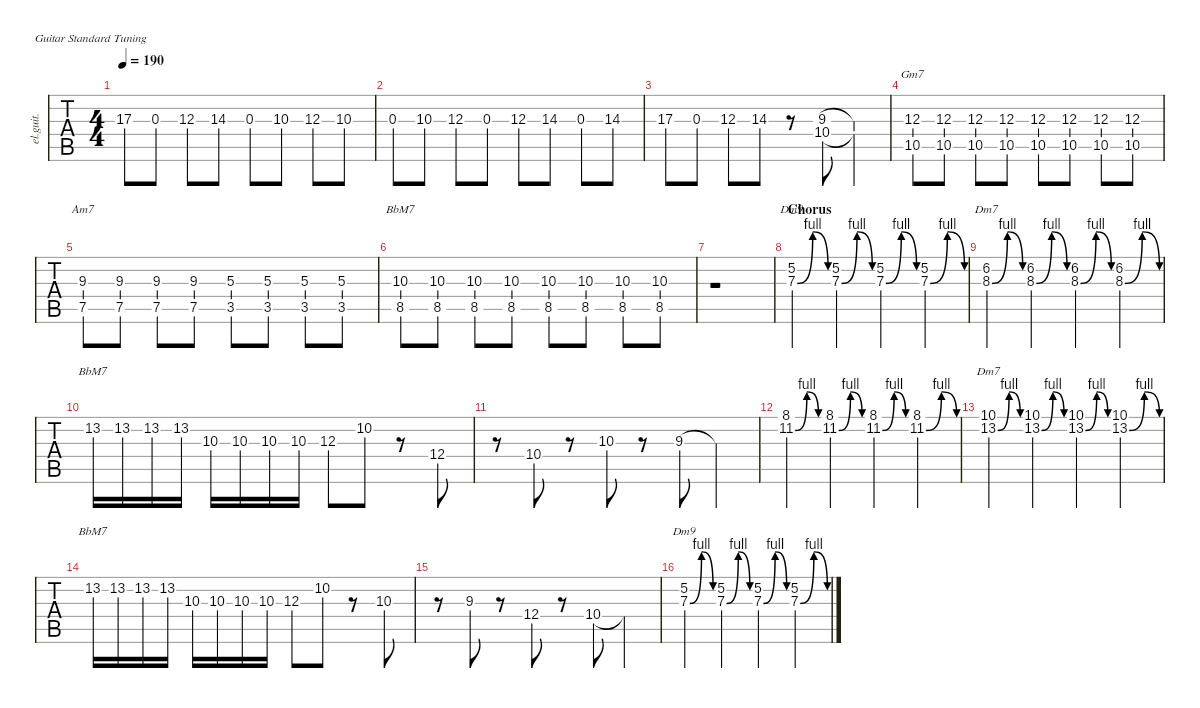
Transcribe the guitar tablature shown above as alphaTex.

\defaultSystemsLayout 4
\hideDynamics
\bracketExtendMode nobrackets
\track ("後藤ひとり" "el.guit.") {solo instrument electricguitarclean}
\staff {tabs}
\tuning (E4 B3 G3 D3 A2 E2)
\chord ("Gm7" x x 12 x 10 x) {firstfret 10 showdiagram false showfingering false}
\chord ("Am7" x x 9 x 7 x) {firstfret 7 showdiagram false showfingering false}
\chord ("BbM7" x x 10 x 8 x) {firstfret 8 showdiagram false showfingering false}
\chord ("Dm9" x 5 7 x x x) {firstfret 5 showdiagram false showfingering false}
\chord ("Dm7" x 6 8 x x x) {firstfret 6 showdiagram false showfingering false}
\chord ("BbM7" x 13 x x x x) {firstfret 13 showdiagram false showfingering false}
\chord ("Dm7" 10 13 x x x x) {firstfret 10 showdiagram false showfingering false}
\ts (4 4)
\tempo 190
\clef g2
\ks c
17.3.8{dy mf} 0.3.8 12.3.8 14.3.8 0.3.8 10.3.8 12.3.8 10.3.8 |
0.3.8 10.3.8 12.3.8 0.3.8 12.3.8 14.3.8 0.3.8 14.3.8 |
17.3.8 0.3.8 12.3.8 14.3.8 r.8 (9.3 10.4).8 (9.3{t} 10.4{t}).4 |
(12.3 10.5).8{ch "Gm7"} (12.3 10.5).8 (12.3 10.5).8 (12.3 10.5).8 (12.3 10.5).8 (12.3 10.5).8 (12.3 10.5).8 (12.3 10.5).8 |
(7.5 9.3).8{ch "Am7"} (7.5 9.3).8 (7.5 9.3).8 (7.5 9.3).8 (5.3 3.5).8 (5.3 3.5).8 (5.3 3.5).8 (5.3 3.5).8 |
(8.5 10.3).8{ch "BbM7"} (8.5 10.3).8 (8.5 10.3).8 (8.5 10.3).8 (8.5 10.3).8 (8.5 10.3).8 (8.5 10.3).8 (8.5 10.3).8 |
r.1 |
\section ("" "Chorus")
(5.2 7.3{be (bendrelease 0 0 10.2 4 20.4 4 30 0)}).4{ch "Dm9"} (5.2 7.3{be (bendrelease 0 0 10.2 4 20.4 4 30 0)}).4 (5.2 7.3{be (bendrelease 0 0 10.2 4 20.4 4 30 0)}).4 (5.2 7.3{be (bendrelease 0 0 10.2 4 20.4 4 30 0)}).4 |
(6.2 8.3{be (bendrelease 0 0 10.2 4 20.4 4 30 0) acc #}).4{ch "Dm7"} (6.2 8.3{be (bendrelease 0 0 10.2 4 20.4 4 30 0) acc #}).4 (6.2 8.3{be (bendrelease 0 0 10.2 4 20.4 4 30 0) acc #}).4 (6.2 8.3{be (bendrelease 0 0 10.2 4 20.4 4 30 0) acc #}).4 |
13.2.16{ch "BbM7"} 13.2.16 13.2.16 13.2.16 10.3.16 10.3.16 10.3.16 10.3.16 12.3.8 10.2.8 r.8 12.4.8 |
r.8 10.4.8 r.8 10.3.8 r.8 9.3.8 9.3{t}.4 |
(8.1 11.2{be (bendrelease 0 0 10.2 4 20.4 4 30 0) acc #}).4 (8.1 11.2{be (bendrelease 0 0 10.2 4 20.4 4 30 0) acc #}).4 (8.1 11.2{be (bendrelease 0 0 10.2 4 20.4 4 30 0) acc #}).4 (8.1 11.2{be (bendrelease 0 0 10.2 4 20.4 4 30 0) acc #}).4 |
(10.1 13.2{be (bendrelease 0 0 10.2 4 20.4 4 30 0)}).4{ch "Dm7"} (10.1 13.2{be (bendrelease 0 0 10.2 4 20.4 4 30 0)}).4 (10.1 13.2{be (bendrelease 0 0 10.2 4 20.4 4 30 0)}).4 (10.1 13.2{be (bendrelease 0 0 10.2 4 20.4 4 30 0)}).4 |
13.2.16{ch "BbM7"} 13.2.16 13.2.16 13.2.16 10.3.16 10.3.16 10.3.16 10.3.16 12.3.8 10.2.8 r.8 10.3.8 |
r.8 9.3.8 r.8 12.4.8 r.8 10.4.8 10.4{t}.4 |
(5.2 7.3{be (bendrelease 0 0 10.2 4 20.4 4 30 0)}).4{ch "Dm9"} (5.2 7.3{be (bendrelease 0 0 10.2 4 20.4 4 30 0)}).4 (5.2 7.3{be (bendrelease 0 0 10.2 4 20.4 4 30 0)}).4 (5.2 7.3{be (bendrelease 0 0 10.2 4 20.4 4 30 0)}).4
